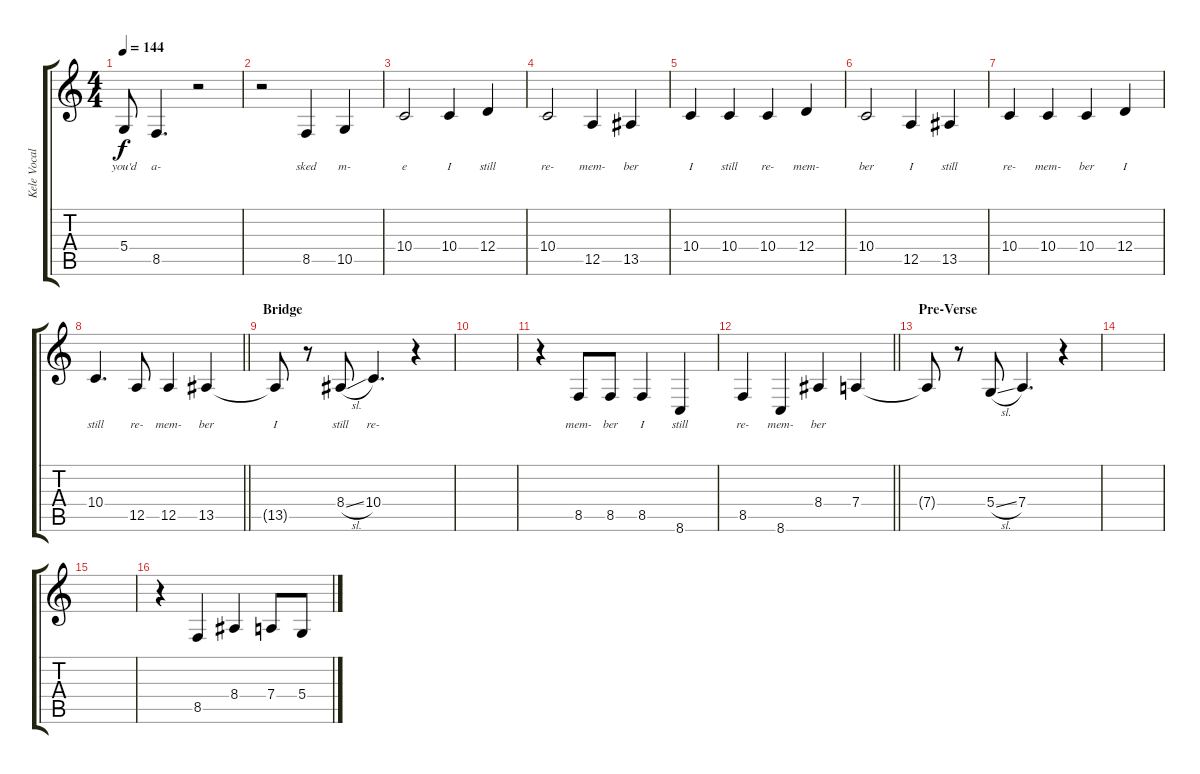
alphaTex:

\track ("Kele Vocals" "Kele Vocal") {instrument tenorsax}
\staff {score tabs}
\tuning (E4 B3 G3 D3 A2 E2) {hide}
\ts (4 4)
\tempo 144
\clef g2
\ks c
5.4{t}.8{lyrics (0 "you'd") lyrics (1 "") lyrics (2 "") lyrics (3 "") lyrics (4 "") dy f} 8.5.4{d lyrics (0 "a-") lyrics (1 "") lyrics (2 "") lyrics (3 "") lyrics (4 "")} r.2 |
r.2 8.5.4{lyrics (0 "sked") lyrics (1 "") lyrics (2 "") lyrics (3 "") lyrics (4 "")} 10.5.4{lyrics (0 "m-") lyrics (1 "") lyrics (2 "") lyrics (3 "") lyrics (4 "")} |
10.4.2{lyrics (0 "e") lyrics (1 "") lyrics (2 "") lyrics (3 "") lyrics (4 "")} 10.4.4{lyrics (0 "I") lyrics (1 "") lyrics (2 "") lyrics (3 "") lyrics (4 "")} 12.4.4{lyrics (0 "still") lyrics (1 "") lyrics (2 "") lyrics (3 "") lyrics (4 "")} |
10.4.2{lyrics (0 "re-") lyrics (1 "") lyrics (2 "") lyrics (3 "") lyrics (4 "")} 12.5.4{lyrics (0 "mem-") lyrics (1 "") lyrics (2 "") lyrics (3 "") lyrics (4 "")} 13.5.4{lyrics (0 "ber") lyrics (1 "") lyrics (2 "") lyrics (3 "") lyrics (4 "")} |
10.4.4{lyrics (0 "I") lyrics (1 "") lyrics (2 "") lyrics (3 "") lyrics (4 "")} 10.4.4{lyrics (0 "still") lyrics (1 "") lyrics (2 "") lyrics (3 "") lyrics (4 "")} 10.4.4{lyrics (0 "re-") lyrics (1 "") lyrics (2 "") lyrics (3 "") lyrics (4 "")} 12.4.4{lyrics (0 "mem-") lyrics (1 "") lyrics (2 "") lyrics (3 "") lyrics (4 "")} |
10.4.2{lyrics (0 "ber") lyrics (1 "") lyrics (2 "") lyrics (3 "") lyrics (4 "")} 12.5.4{lyrics (0 "I") lyrics (1 "") lyrics (2 "") lyrics (3 "") lyrics (4 "")} 13.5.4{lyrics (0 "still") lyrics (1 "") lyrics (2 "") lyrics (3 "") lyrics (4 "")} |
10.4.4{lyrics (0 "re-") lyrics (1 "") lyrics (2 "") lyrics (3 "") lyrics (4 "")} 10.4.4{lyrics (0 "mem-") lyrics (1 "") lyrics (2 "") lyrics (3 "") lyrics (4 "")} 10.4.4{lyrics (0 "ber") lyrics (1 "") lyrics (2 "") lyrics (3 "") lyrics (4 "")} 12.4.4{lyrics (0 "I") lyrics (1 "") lyrics (2 "") lyrics (3 "") lyrics (4 "")} |
\barLineRight lightlight
10.4.4{d lyrics (0 "still") lyrics (1 "") lyrics (2 "") lyrics (3 "") lyrics (4 "")} 12.5.8{lyrics (0 "re-") lyrics (1 "") lyrics (2 "") lyrics (3 "") lyrics (4 "")} 12.5.4{lyrics (0 "mem-") lyrics (1 "") lyrics (2 "") lyrics (3 "") lyrics (4 "")} 13.5.4{lyrics (0 "ber") lyrics (1 "") lyrics (2 "") lyrics (3 "") lyrics (4 "")} |
\section ("" "Bridge")
13.5{t}.8{lyrics (0 "I") lyrics (1 "") lyrics (2 "") lyrics (3 "") lyrics (4 "")} r.8 8.4{sl}.8{lyrics (0 "still") lyrics (1 "") lyrics (2 "") lyrics (3 "") lyrics (4 "")} 10.4.4{d lyrics (0 "re-") lyrics (1 "") lyrics (2 "") lyrics (3 "") lyrics (4 "")} r.4 |
|
r.4 8.5.8{lyrics (0 "mem-") lyrics (1 "") lyrics (2 "") lyrics (3 "") lyrics (4 "")} 8.5.8{lyrics (0 "ber") lyrics (1 "") lyrics (2 "") lyrics (3 "") lyrics (4 "")} 8.5.4{lyrics (0 "I") lyrics (1 "") lyrics (2 "") lyrics (3 "") lyrics (4 "")} 8.6.4{lyrics (0 "still") lyrics (1 "") lyrics (2 "") lyrics (3 "") lyrics (4 "")} |
\barLineRight lightlight
8.5.4{lyrics (0 "re-") lyrics (1 "") lyrics (2 "") lyrics (3 "") lyrics (4 "")} 8.6.4{lyrics (0 "mem-") lyrics (1 "") lyrics (2 "") lyrics (3 "") lyrics (4 "")} 8.4.4{lyrics (0 "ber") lyrics (1 "") lyrics (2 "") lyrics (3 "") lyrics (4 "")} 7.4.4 |
\section ("" "Pre-Verse")
7.4{t}.8 r.8 5.4{sl}.8 7.4.4{d} r.4 |
|
|
r.4 8.5.4 8.4.4 7.4.8 5.4.8
